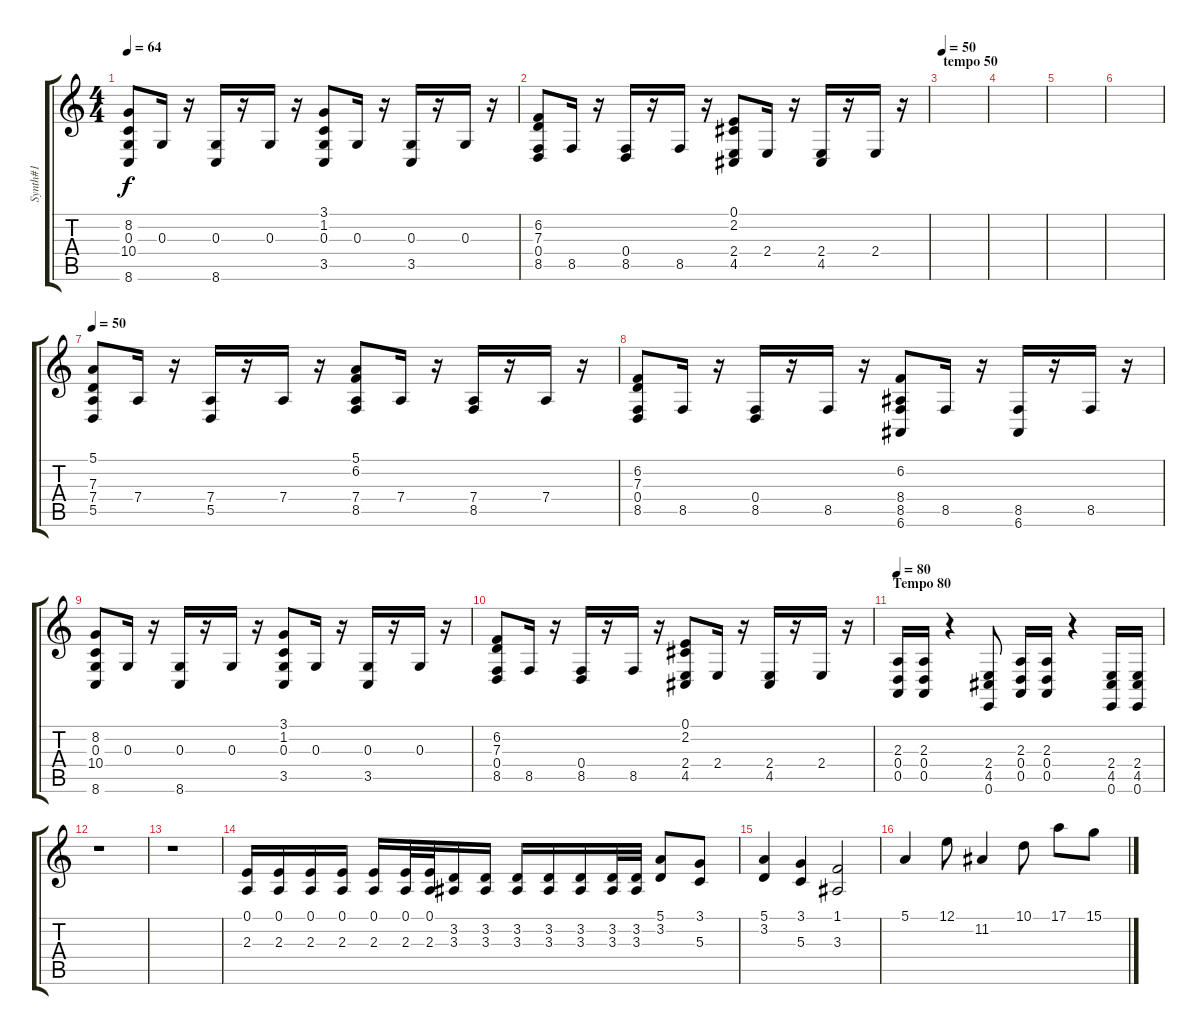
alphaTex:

\track ("Synth#1" "Synth#1") {instrument stringensemble1}
\staff {score tabs}
\tuning (E4 B3 G3 D3 A2 E2) {hide}
\ts (4 4)
\tempo 64
\clef g2
\ks c
(8.2 0.3 10.4 8.6).8{dy f} 0.3.16 r.16 (0.3 8.6).16 r.16 0.3.16 r.16 (3.1 1.2 0.3 3.5).8 0.3.16 r.16 (0.3 3.5).16 r.16 0.3.16 r.16 |
(6.2 7.3 0.4 8.5).8 8.5.16 r.16 (0.4 8.5).16 r.16 8.5.16 r.16 (0.1 2.2 2.4 4.5).8 2.4.16 r.16 (2.4 4.5).16 r.16 2.4.16 r.16 |
\section ("" "tempo 50")
\tempo 50
|
|
|
|
\tempo 50
(5.1 7.3 7.4 5.5).8 7.4.16 r.16 (7.4 5.5).16 r.16 7.4.16 r.16 (5.1 6.2 7.4 8.5).8 7.4.16 r.16 (7.4 8.5).16 r.16 7.4.16 r.16 |
(6.2 7.3 0.4 8.5).8 8.5.16 r.16 (0.4 8.5).16 r.16 8.5.16 r.16 (6.2 8.4 8.5 6.6).8 8.5.16 r.16 (8.5 6.6).16 r.16 8.5.16 r.16 |
(8.2 0.3 10.4 8.6).8 0.3.16 r.16 (0.3 8.6).16 r.16 0.3.16 r.16 (3.1 1.2 0.3 3.5).8 0.3.16 r.16 (0.3 3.5).16 r.16 0.3.16 r.16 |
(6.2 7.3 0.4 8.5).8 8.5.16 r.16 (0.4 8.5).16 r.16 8.5.16 r.16 (0.1 2.2 2.4 4.5).8 2.4.16 r.16 (2.4 4.5).16 r.16 2.4.16 r.16 |
\section ("" "Tempo 80")
\tempo 80
(2.3 0.4 0.5).16 (2.3 0.4 0.5).16 r.4 (2.4 4.5 0.6).8 (2.3 0.4 0.5).16 (2.3 0.4 0.5).16 r.4 (2.4 4.5 0.6).16 (2.4 4.5 0.6).16 |
r.1 |
r.1 |
(0.1 2.3).16 (0.1 2.3).16 (0.1 2.3).16 (0.1 2.3).16 (0.1 2.3).16 (0.1 2.3).32 (0.1 2.3).32 (3.2 3.3).16 (3.2 3.3).16 (3.2 3.3).16 (3.2 3.3).16 (3.2 3.3).16 (3.2 3.3).32 (3.2 3.3).32 (5.1 3.2).8 (3.1 5.3).8 |
(5.1 3.2).4 (3.1 5.3).4 (1.1 3.3).2 |
5.1.4 12.1.8 11.2.4 10.1.8 17.1.8 15.1.8
